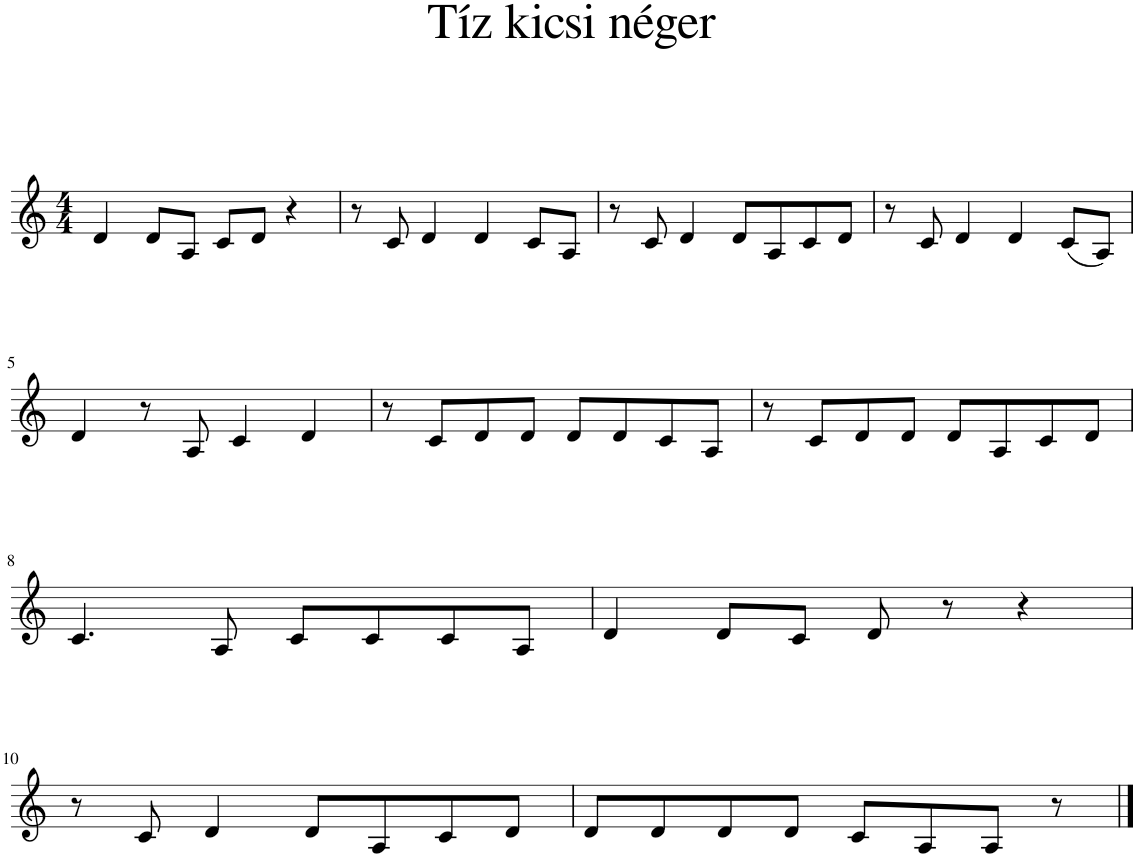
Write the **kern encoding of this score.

**kern
*part1
*staff1
*I"Piano
*I'Pno
*clefG2
*k[]
*M4/4
=1
4d/
8d/L
8A/J
8c/L
8d/J
4r
=2
8r
8c/
4d/
4d/
8c/L
8A/J
=3
8r
8c/
4d/
8d/L
8A/
8c/
8d/J
=4
8r
8c/
4d/
4d/
(8c/L
8A/J)
!!LO:LB:g=z
=5
4d/
8r
8A/
4c/
4d/
=6
8r
8c/L
8d/
8d/J
8d/L
8d/
8c/
8A/J
=7
8r
8c/L
8d/
8d/J
8d/L
8A/
8c/
8d/J
!!LO:LB:g=z
=8
4.c/
8A/
8c/L
8c/
8c/
8A/J
=9
4d/
8d/L
8c/J
8d/
8r
4r
!!LO:LB:g=z
=10
8r
8c/
4d/
8d/L
8A/
8c/
8d/J
=11
8d/L
8d/
8d/
8d/J
8c/L
8A/
8A/J
8r
==
*-
